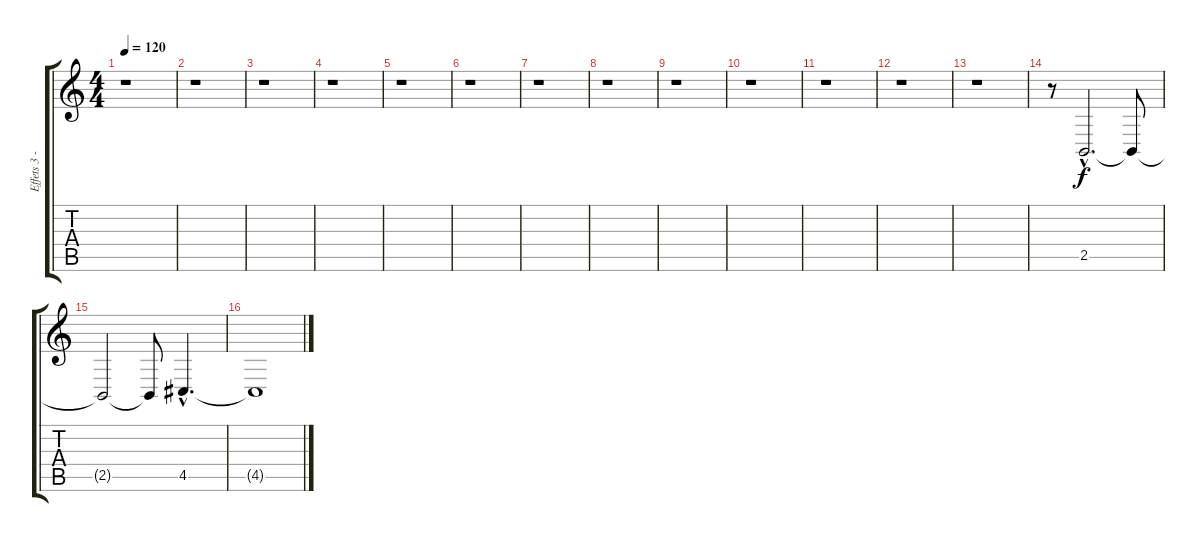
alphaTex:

\track ("Effets 3 - Cordes Additionnelles" "Effets 3 -") {instrument stringensemble2}
\staff {score tabs}
\tuning (E4 B3 G3 D3 A2 E2) {hide}
\ts (4 4)
\tempo 120
\clef g2
\ks c
r.1{dy f} |
r.1 |
r.1 |
r.1 |
r.1 |
r.1 |
r.1 |
r.1 |
r.1 |
r.1 |
r.1 |
r.1 |
r.1 |
r.8 2.5{hac}.2{d volume 6} 2.5{t}.8 |
2.5{t}.2 2.5{t}.8 4.5{hac}.4{d} |
4.5{t}.1
